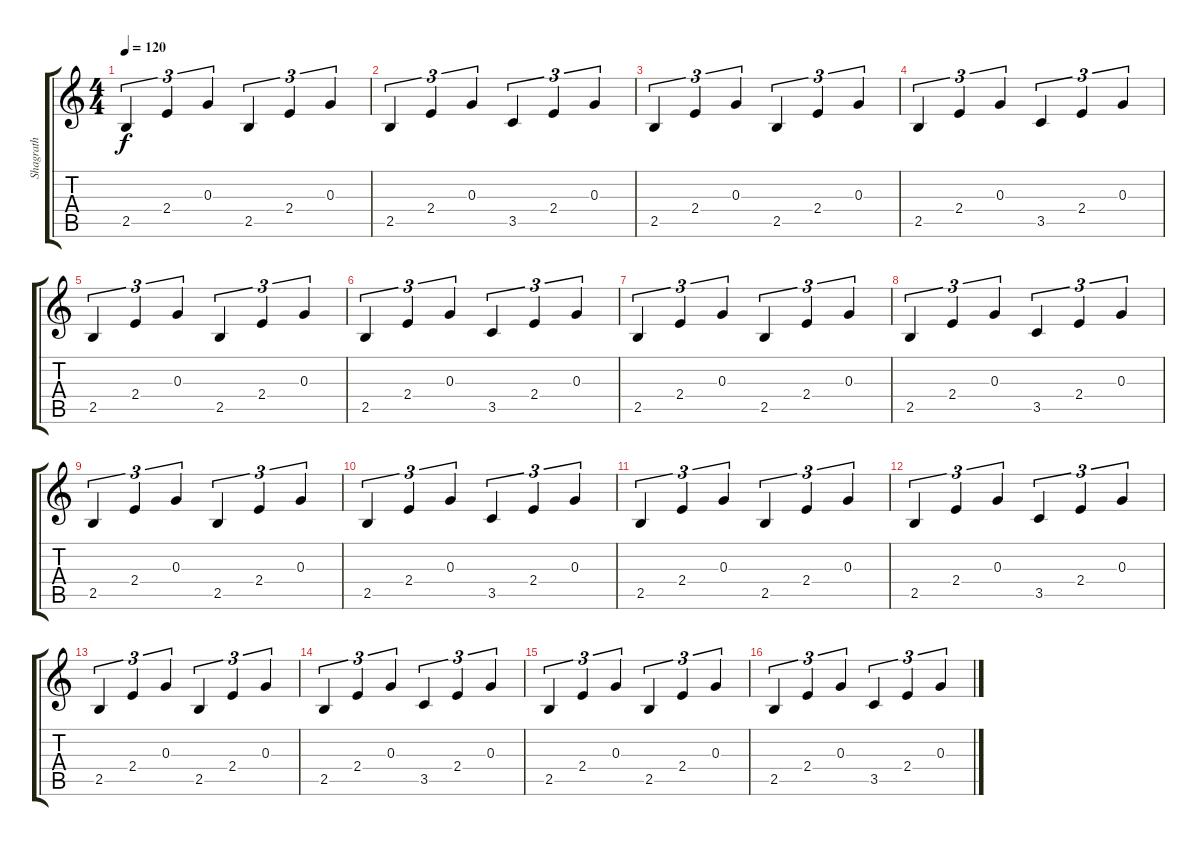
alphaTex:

\track ("Shagrath" "Shagrath") {instrument acousticguitarnylon}
\staff {score tabs}
\tuning (E4 B3 G3 D3 A2 E2) {hide}
\ts (4 4)
\tempo 120
\clef g2
\ks c
2.5.4{tu (3 2) dy f} 2.4.4{tu (3 2)} 0.3.4{tu (3 2)} 2.5.4{tu (3 2)} 2.4.4{tu (3 2)} 0.3.4{tu (3 2)} |
2.5.4{tu (3 2)} 2.4.4{tu (3 2)} 0.3.4{tu (3 2)} 3.5.4{tu (3 2)} 2.4.4{tu (3 2)} 0.3.4{tu (3 2)} |
2.5.4{tu (3 2)} 2.4.4{tu (3 2)} 0.3.4{tu (3 2)} 2.5.4{tu (3 2)} 2.4.4{tu (3 2)} 0.3.4{tu (3 2)} |
2.5.4{tu (3 2)} 2.4.4{tu (3 2)} 0.3.4{tu (3 2)} 3.5.4{tu (3 2)} 2.4.4{tu (3 2)} 0.3.4{tu (3 2)} |
2.5.4{tu (3 2)} 2.4.4{tu (3 2)} 0.3.4{tu (3 2)} 2.5.4{tu (3 2)} 2.4.4{tu (3 2)} 0.3.4{tu (3 2)} |
2.5.4{tu (3 2)} 2.4.4{tu (3 2)} 0.3.4{tu (3 2)} 3.5.4{tu (3 2)} 2.4.4{tu (3 2)} 0.3.4{tu (3 2)} |
2.5.4{tu (3 2)} 2.4.4{tu (3 2)} 0.3.4{tu (3 2)} 2.5.4{tu (3 2)} 2.4.4{tu (3 2)} 0.3.4{tu (3 2)} |
2.5.4{tu (3 2)} 2.4.4{tu (3 2)} 0.3.4{tu (3 2)} 3.5.4{tu (3 2)} 2.4.4{tu (3 2)} 0.3.4{tu (3 2)} |
2.5.4{tu (3 2)} 2.4.4{tu (3 2)} 0.3.4{tu (3 2)} 2.5.4{tu (3 2)} 2.4.4{tu (3 2)} 0.3.4{tu (3 2)} |
2.5.4{tu (3 2)} 2.4.4{tu (3 2)} 0.3.4{tu (3 2)} 3.5.4{tu (3 2)} 2.4.4{tu (3 2)} 0.3.4{tu (3 2)} |
2.5.4{tu (3 2)} 2.4.4{tu (3 2)} 0.3.4{tu (3 2)} 2.5.4{tu (3 2)} 2.4.4{tu (3 2)} 0.3.4{tu (3 2)} |
2.5.4{tu (3 2)} 2.4.4{tu (3 2)} 0.3.4{tu (3 2)} 3.5.4{tu (3 2)} 2.4.4{tu (3 2)} 0.3.4{tu (3 2)} |
2.5.4{tu (3 2)} 2.4.4{tu (3 2)} 0.3.4{tu (3 2)} 2.5.4{tu (3 2)} 2.4.4{tu (3 2)} 0.3.4{tu (3 2)} |
2.5.4{tu (3 2)} 2.4.4{tu (3 2)} 0.3.4{tu (3 2)} 3.5.4{tu (3 2)} 2.4.4{tu (3 2)} 0.3.4{tu (3 2)} |
2.5.4{tu (3 2)} 2.4.4{tu (3 2)} 0.3.4{tu (3 2)} 2.5.4{tu (3 2)} 2.4.4{tu (3 2)} 0.3.4{tu (3 2)} |
2.5.4{tu (3 2)} 2.4.4{tu (3 2)} 0.3.4{tu (3 2)} 3.5.4{tu (3 2)} 2.4.4{tu (3 2)} 0.3.4{tu (3 2)}
